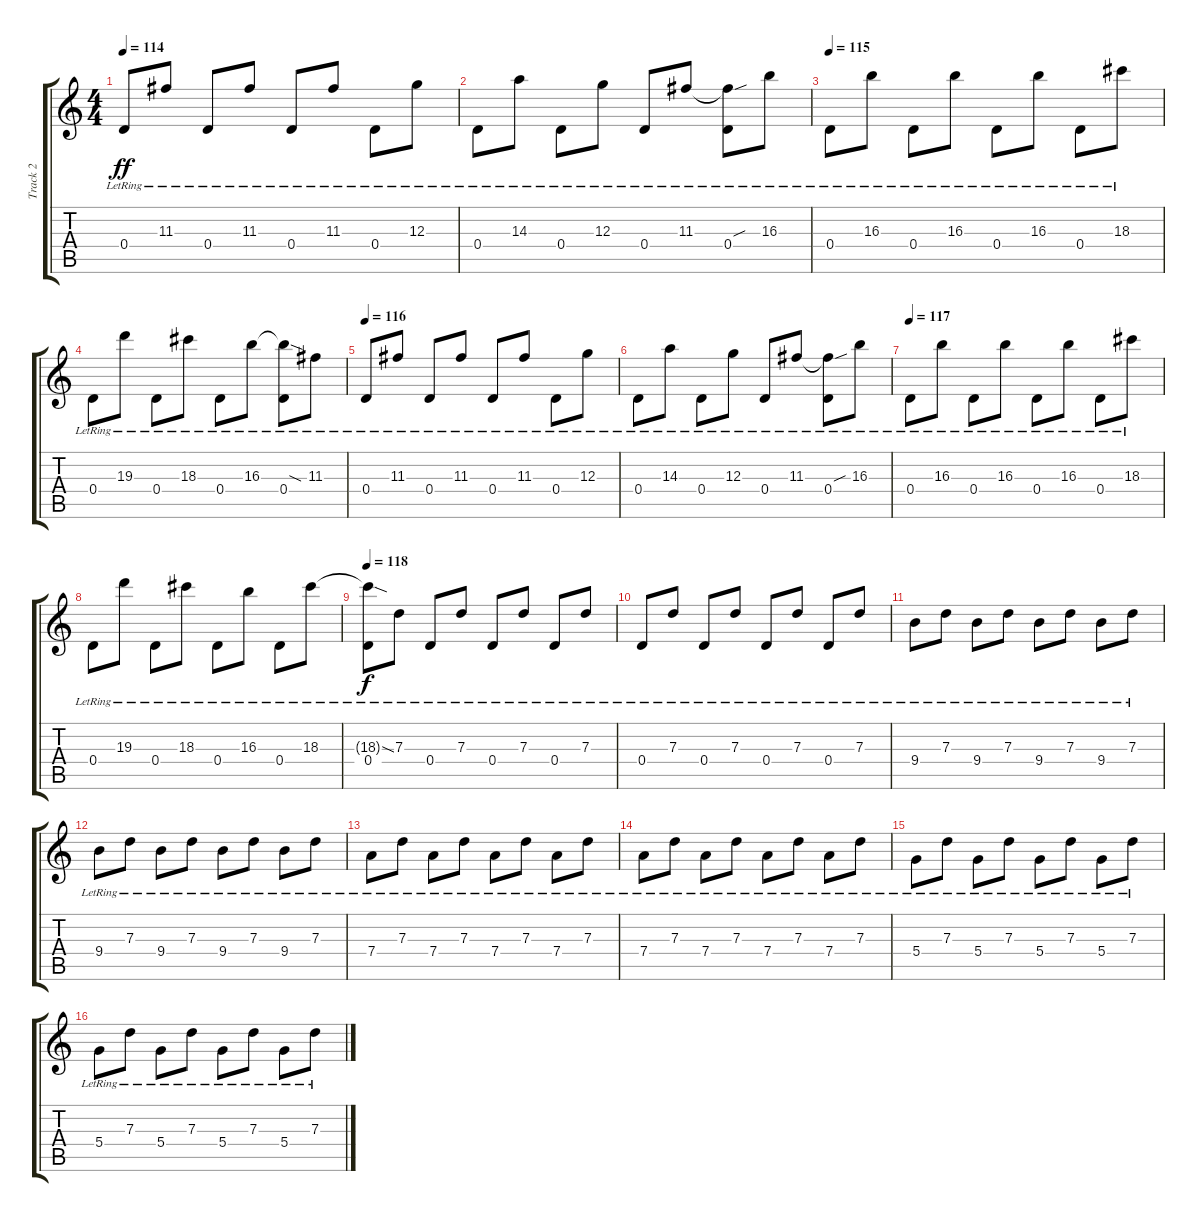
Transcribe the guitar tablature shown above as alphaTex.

\track ("Track 2" "Track 2") {instrument electricbassfinger}
\staff {score tabs}
\tuning (E4 B3 G3 D3 A2 E2) {hide}
\ts (4 4)
\tempo 114
\clef g2
\ks c
0.4{lr}.8{dy ff} 11.3{lr}.8 0.4{lr}.8 11.3{lr}.8 0.4{lr}.8 11.3{lr}.8 0.4{lr}.8 12.3{lr}.8 |
0.4{lr}.8 14.3{lr}.8 0.4{lr}.8 12.3{lr}.8 0.4{lr}.8 11.3{lr}.8 (11.3{sou t} 0.4{lr}).8 16.3{lr}.8 |
\tempo 115
0.4{lr}.8 16.3{lr}.8 0.4{lr}.8 16.3{lr}.8 0.4{lr}.8 16.3{lr}.8 0.4{lr}.8 18.3{lr}.8 |
0.4{lr}.8 19.3{lr}.8 0.4{lr}.8 18.3{lr}.8 0.4{lr}.8 16.3{lr}.8 (16.3{sod t} 0.4{lr}).8 11.3{lr}.8 |
\tempo 116
0.4{lr}.8 11.3{lr}.8 0.4{lr}.8 11.3{lr}.8 0.4{lr}.8 11.3{lr}.8 0.4{lr}.8 12.3{lr}.8 |
0.4{lr}.8 14.3{lr}.8 0.4{lr}.8 12.3{lr}.8 0.4{lr}.8 11.3{lr}.8 (11.3{sou t} 0.4{lr}).8 16.3{lr}.8 |
\tempo 117
0.4{lr}.8 16.3{lr}.8 0.4{lr}.8 16.3{lr}.8 0.4{lr}.8 16.3{lr}.8 0.4{lr}.8 18.3{lr}.8 |
0.4{lr}.8 19.3{lr}.8 0.4{lr}.8 18.3{lr}.8 0.4{lr}.8 16.3{lr}.8 0.4{lr}.8 18.3{lr}.8 |
\tempo 118
(18.3{sod t} 0.4{lr}).8{dy f volume 16} 7.3{lr}.8 0.4{lr}.8 7.3{lr}.8 0.4{lr}.8 7.3{lr}.8 0.4{lr}.8 7.3{lr}.8 |
0.4{lr}.8 7.3{lr}.8 0.4{lr}.8 7.3{lr}.8 0.4{lr}.8 7.3{lr}.8 0.4{lr}.8 7.3{lr}.8 |
9.4{lr}.8 7.3{lr}.8 9.4{lr}.8 7.3{lr}.8 9.4{lr}.8 7.3{lr}.8 9.4{lr}.8 7.3{lr}.8 |
9.4{lr}.8 7.3{lr}.8 9.4{lr}.8 7.3{lr}.8 9.4{lr}.8 7.3{lr}.8 9.4{lr}.8 7.3{lr}.8 |
7.4{lr}.8 7.3{lr}.8 7.4{lr}.8 7.3{lr}.8 7.4{lr}.8 7.3{lr}.8 7.4{lr}.8 7.3{lr}.8 |
7.4{lr}.8 7.3{lr}.8 7.4{lr}.8 7.3{lr}.8 7.4{lr}.8 7.3{lr}.8 7.4{lr}.8 7.3{lr}.8 |
5.4{lr}.8 7.3{lr}.8 5.4{lr}.8 7.3{lr}.8 5.4{lr}.8 7.3{lr}.8 5.4{lr}.8 7.3{lr}.8 |
5.4{lr}.8 7.3{lr}.8 5.4{lr}.8 7.3{lr}.8 5.4{lr}.8 7.3{lr}.8 5.4{lr}.8 7.3{lr}.8
